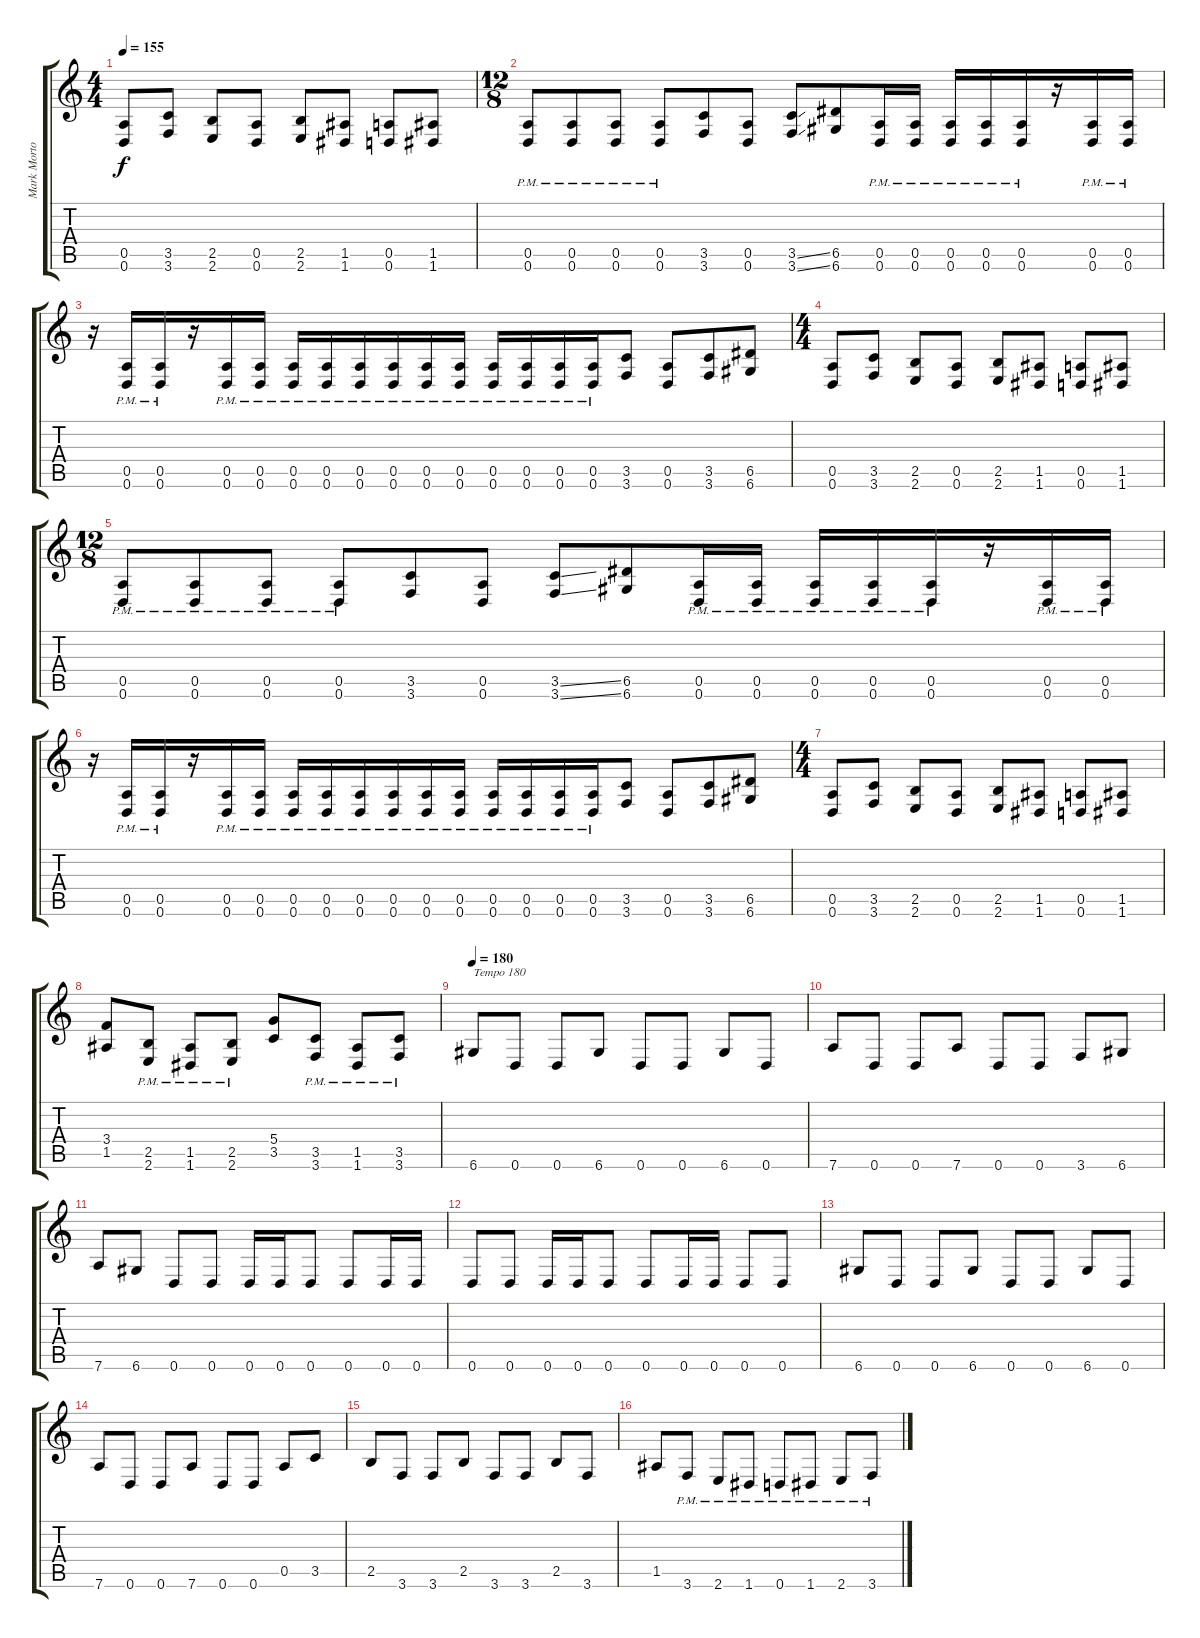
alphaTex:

\track ("Mark Morton" "Mark Morto") {instrument acousticguitarnylon}
\staff {score tabs}
\tuning (E4 B3 G3 D3 A2 D2) {hide}
\ts (4 4)
\tempo 155
\clef g2
\ks c
(0.5 0.6).8{dy f} (3.5 3.6).8 (2.5 2.6).8 (0.5 0.6).8 (2.5 2.6).8 (1.5 1.6).8 (0.5 0.6).8 (1.5 1.6).8 |
\ts (12 8)
(0.5{pm} 0.6{pm}).8 (0.5{pm} 0.6{pm}).8 (0.5{pm} 0.6{pm}).8 (0.5{pm} 0.6{pm}).8 (3.5 3.6).8 (0.5 0.6).8 (3.5{ss} 3.6{ss}).8 (6.5 6.6).8 (0.5{pm} 0.6{pm}).16 (0.5{pm} 0.6{pm}).16 (0.5{pm} 0.6{pm}).16 (0.5{pm} 0.6{pm}).16 (0.5{pm} 0.6{pm}).16 r.16 (0.5{pm} 0.6{pm}).16 (0.5{pm} 0.6{pm}).16 |
r.16 (0.5{pm} 0.6{pm}).16 (0.5{pm} 0.6{pm}).16 r.16 (0.5{pm} 0.6{pm}).16 (0.5{pm} 0.6{pm}).16 (0.5{pm} 0.6{pm}).16 (0.5{pm} 0.6{pm}).16 (0.5{pm} 0.6{pm}).16 (0.5{pm} 0.6{pm}).16 (0.5{pm} 0.6{pm}).16 (0.5{pm} 0.6{pm}).16 (0.5{pm} 0.6{pm}).16 (0.5{pm} 0.6{pm}).16 (0.5{pm} 0.6{pm}).16 (0.5{pm} 0.6{pm}).16 (3.5 3.6).8 (0.5 0.6).8 (3.5 3.6).8 (6.5 6.6).8 |
\ts (4 4)
(0.5 0.6).8 (3.5 3.6).8 (2.5 2.6).8 (0.5 0.6).8 (2.5 2.6).8 (1.5 1.6).8 (0.5 0.6).8 (1.5 1.6).8 |
\ts (12 8)
(0.5{pm} 0.6{pm}).8 (0.5{pm} 0.6{pm}).8 (0.5{pm} 0.6{pm}).8 (0.5{pm} 0.6{pm}).8 (3.5 3.6).8 (0.5 0.6).8 (3.5{ss} 3.6{ss}).8 (6.5 6.6).8 (0.5{pm} 0.6{pm}).16 (0.5{pm} 0.6{pm}).16 (0.5{pm} 0.6{pm}).16 (0.5{pm} 0.6{pm}).16 (0.5{pm} 0.6{pm}).16 r.16 (0.5{pm} 0.6{pm}).16 (0.5{pm} 0.6{pm}).16 |
r.16 (0.5{pm} 0.6{pm}).16 (0.5{pm} 0.6{pm}).16 r.16 (0.5{pm} 0.6{pm}).16 (0.5{pm} 0.6{pm}).16 (0.5{pm} 0.6{pm}).16 (0.5{pm} 0.6{pm}).16 (0.5{pm} 0.6{pm}).16 (0.5{pm} 0.6{pm}).16 (0.5{pm} 0.6{pm}).16 (0.5{pm} 0.6{pm}).16 (0.5{pm} 0.6{pm}).16 (0.5{pm} 0.6{pm}).16 (0.5{pm} 0.6{pm}).16 (0.5{pm} 0.6{pm}).16 (3.5 3.6).8 (0.5 0.6).8 (3.5 3.6).8 (6.5 6.6).8 |
\ts (4 4)
(0.5 0.6).8 (3.5 3.6).8 (2.5 2.6).8 (0.5 0.6).8 (2.5 2.6).8 (1.5 1.6).8 (0.5 0.6).8 (1.5 1.6).8 |
(3.4 1.5).8 (2.5{pm} 2.6{pm}).8 (1.5{pm} 1.6{pm}).8 (2.5{pm} 2.6{pm}).8 (5.4 3.5).8 (3.5{pm} 3.6{pm}).8 (1.5{pm} 1.6{pm}).8 (3.5{pm} 3.6{pm}).8 |
\tempo 180
6.6.8{txt "Tempo 180"} 0.6.8 0.6.8 6.6.8 0.6.8 0.6.8 6.6.8 0.6.8 |
7.6.8 0.6.8 0.6.8 7.6.8 0.6.8 0.6.8 3.6.8 6.6.8 |
7.6.8 6.6.8 0.6.8 0.6.8 0.6.16 0.6.16 0.6.8 0.6.8 0.6.16 0.6.16 |
0.6.8 0.6.8 0.6.16 0.6.16 0.6.8 0.6.8 0.6.16 0.6.16 0.6.8 0.6.8 |
6.6.8 0.6.8 0.6.8 6.6.8 0.6.8 0.6.8 6.6.8 0.6.8 |
7.6.8 0.6.8 0.6.8 7.6.8 0.6.8 0.6.8 0.5.8 3.5.8 |
2.5.8 3.6.8 3.6.8 2.5.8 3.6.8 3.6.8 2.5.8 3.6.8 |
1.5.8 3.6{pm}.8 2.6{pm}.8 1.6{pm}.8 0.6{pm}.8 1.6{pm}.8 2.6{pm}.8 3.6{pm}.8
